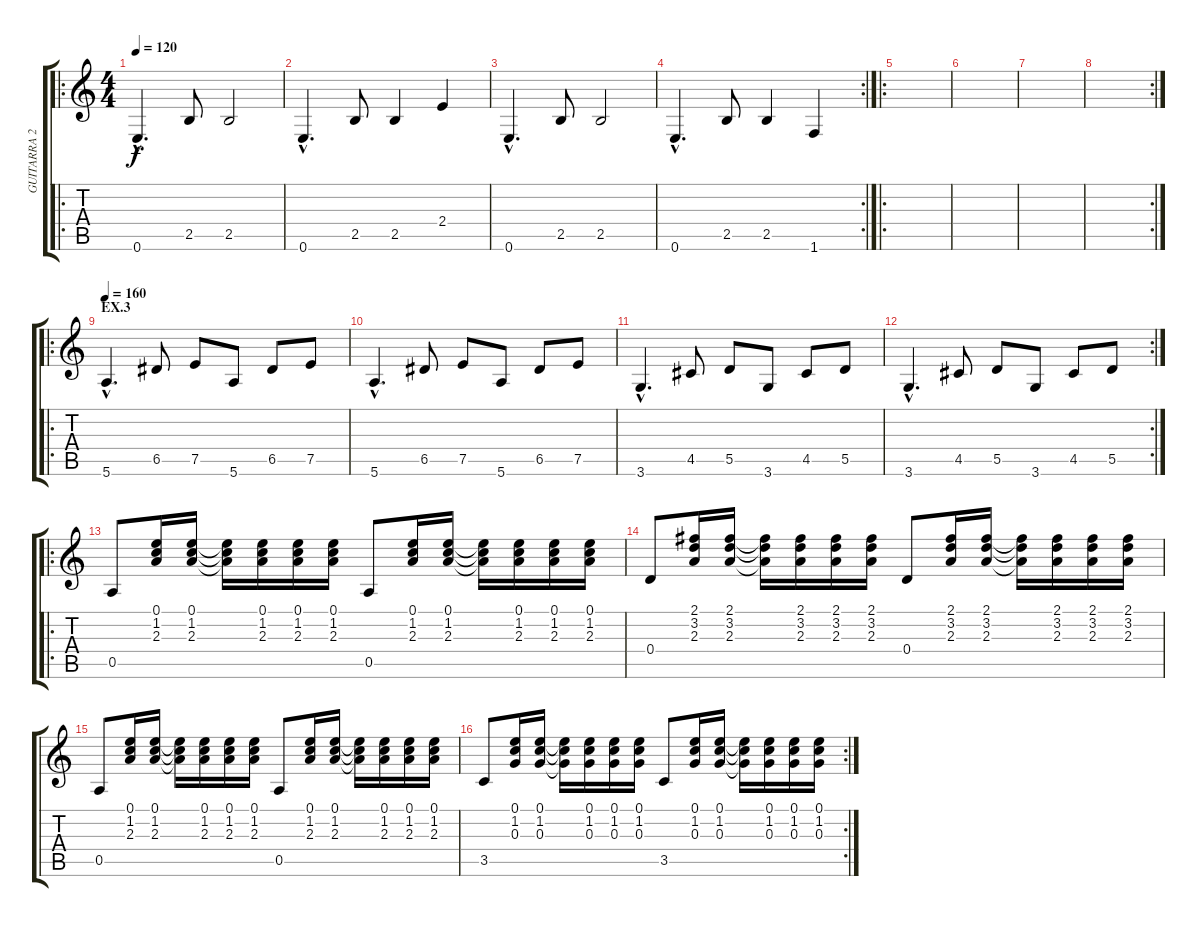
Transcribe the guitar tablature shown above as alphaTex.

\track ("GUITARRA 2" "GUITARRA 2") {instrument acousticguitarnylon}
\staff {score tabs}
\tuning (E4 B3 G3 D3 A2 E2) {hide}
\ro
\ts (4 4)
\tempo 120
\clef g2
\ks c
0.6{hac}.4{d dy f instrument acousticguitarnylon} 2.5.8 2.5.2 |
0.6{hac}.4{d} 2.5.8 2.5.4 2.4.4 |
0.6{hac}.4{d} 2.5.8 2.5.2 |
\rc 2
0.6{hac}.4{d} 2.5.8 2.5.4 1.6.4 |
\ro
|
|
|
\rc 2
|
\ro
\section ("" "EX.3")
\tempo 160
5.6{hac}.4{d} 6.5.8 7.5.8 5.6.8 6.5.8 7.5.8 |
5.6{hac}.4{d} 6.5.8 7.5.8 5.6.8 6.5.8 7.5.8 |
3.6{hac}.4{d} 4.5.8 5.5.8 3.6.8 4.5.8 5.5.8 |
\rc 2
3.6{hac}.4{d} 4.5.8 5.5.8 3.6.8 4.5.8 5.5.8 |
\ro
0.5.8{instrument acousticguitarsteel} (0.1 1.2 2.3).16 (0.1 1.2 2.3).16 (0.1{t} 1.2{t} 2.3{t}).16 (0.1 1.2 2.3).16 (0.1 1.2 2.3).16 (0.1 1.2 2.3).16 0.5.8 (0.1 1.2 2.3).16 (0.1 1.2 2.3).16 (0.1{t} 1.2{t} 2.3{t}).16 (0.1 1.2 2.3).16 (0.1 1.2 2.3).16 (0.1 1.2 2.3).16 |
0.4.8 (2.1 3.2 2.3).16 (2.1 3.2 2.3).16 (2.1{t} 3.2{t} 2.3{t}).16 (2.1 3.2 2.3).16 (2.1 3.2 2.3).16 (2.1 3.2 2.3).16 0.4.8 (2.1 3.2 2.3).16 (2.1 3.2 2.3).16 (2.1{t} 3.2{t} 2.3{t}).16 (2.1 3.2 2.3).16 (2.1 3.2 2.3).16 (2.1 3.2 2.3).16 |
0.5.8 (0.1 1.2 2.3).16 (0.1 1.2 2.3).16 (0.1{t} 1.2{t} 2.3{t}).16 (0.1 1.2 2.3).16 (0.1 1.2 2.3).16 (0.1 1.2 2.3).16 0.5.8 (0.1 1.2 2.3).16 (0.1 1.2 2.3).16 (0.1{t} 1.2{t} 2.3{t}).16 (0.1 1.2 2.3).16 (0.1 1.2 2.3).16 (0.1 1.2 2.3).16 |
\rc 2
3.5.8 (0.1 1.2 0.3).16 (0.1 1.2 0.3).16 (0.1{t} 1.2{t} 0.3{t}).16 (0.1 1.2 0.3).16 (0.1 1.2 0.3).16 (0.1 1.2 0.3).16 3.5.8 (0.1 1.2 0.3).16 (0.1 1.2 0.3).16 (0.1{t} 1.2{t} 0.3{t}).16 (0.1 1.2 0.3).16 (0.1 1.2 0.3).16 (0.1 1.2 0.3).16
